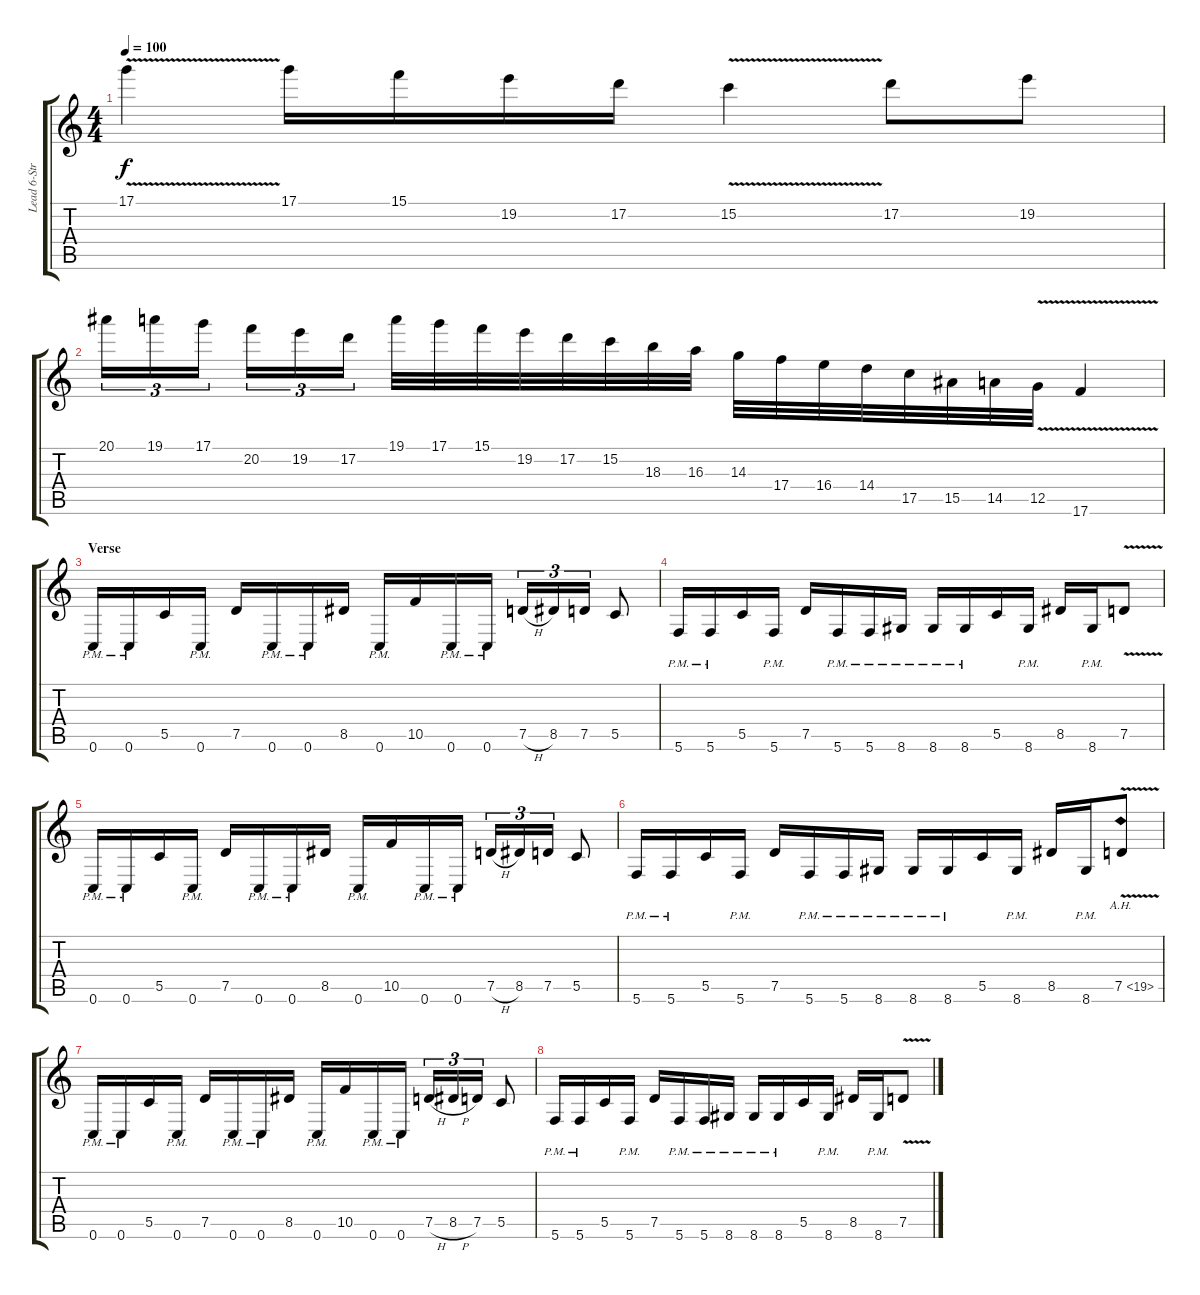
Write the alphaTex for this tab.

\track ("Lead 6-Strings" "Lead 6-Str") {instrument distortionguitar}
\staff {score tabs}
\tuning (D4 A3 F3 C3 G2 C2) {hide}
\ts (4 4)
\tempo 100
\clef g2
\ks c
17.1{v}.4{dy f} 17.1.16 15.1.16 19.2.16 17.2.16 15.2{v}.4 17.2.8 19.2.8 |
20.1.16{tu (3 2)} 19.1.16{tu (3 2)} 17.1.16{tu (3 2)} 20.2.16{tu (3 2)} 19.2.16{tu (3 2)} 17.2.16{tu (3 2)} 19.1.32 17.1.32 15.1.32 19.2.32 17.2.32 15.2.32 18.3.32 16.3.32 14.3.32 17.4.32 16.4.32 14.4.32 17.5.32 15.5.32 14.5.32 12.5{v}.32 17.6{v}.4 |
\section ("" "Verse")
0.6{pm}.16{instrument distortionguitar} 0.6{pm}.16 5.5.16 0.6{pm}.16 7.5.16 0.6{pm}.16 0.6{pm}.16 8.5.16 0.6{pm}.16 10.5.16 0.6{pm}.16 0.6{pm}.16 7.5{h}.16{tu (3 2)} 8.5.16{tu (3 2)} 7.5.16{tu (3 2)} 5.5.8 |
5.6{pm}.16 5.6{pm}.16 5.5.16 5.6{pm}.16 7.5.16 5.6{pm}.16 5.6{pm}.16 8.6{pm}.16 8.6{pm}.16 8.6{pm}.16 5.5.16 8.6{pm}.16 8.5.16 8.6{pm}.16 7.5{v}.8 |
0.6{pm}.16 0.6{pm}.16 5.5.16 0.6{pm}.16 7.5.16 0.6{pm}.16 0.6{pm}.16 8.5.16 0.6{pm}.16 10.5.16 0.6{pm}.16 0.6{pm}.16 7.5{h}.16{tu (3 2)} 8.5.16{tu (3 2)} 7.5.16{tu (3 2)} 5.5.8 |
5.6{pm}.16 5.6{pm}.16 5.5.16 5.6{pm}.16 7.5.16 5.6{pm}.16 5.6{pm}.16 8.6{pm}.16 8.6{pm}.16 8.6{pm}.16 5.5.16 8.6{pm}.16 8.5.16 8.6{pm}.16 7.5{ah 12 v}.8{instrument guitarharmonics} |
0.6{pm}.16{instrument distortionguitar} 0.6{pm}.16 5.5.16 0.6{pm}.16 7.5.16 0.6{pm}.16 0.6{pm}.16 8.5.16 0.6{pm}.16 10.5.16 0.6{pm}.16 0.6{pm}.16 7.5{h}.16{tu (3 2)} 8.5{h}.16{tu (3 2)} 7.5.16{tu (3 2)} 5.5.8 |
5.6{pm}.16 5.6{pm}.16 5.5.16 5.6{pm}.16 7.5.16 5.6{pm}.16 5.6{pm}.16 8.6{pm}.16 8.6{pm}.16 8.6{pm}.16 5.5.16 8.6{pm}.16 8.5.16 8.6{pm}.16 7.5{v}.8
